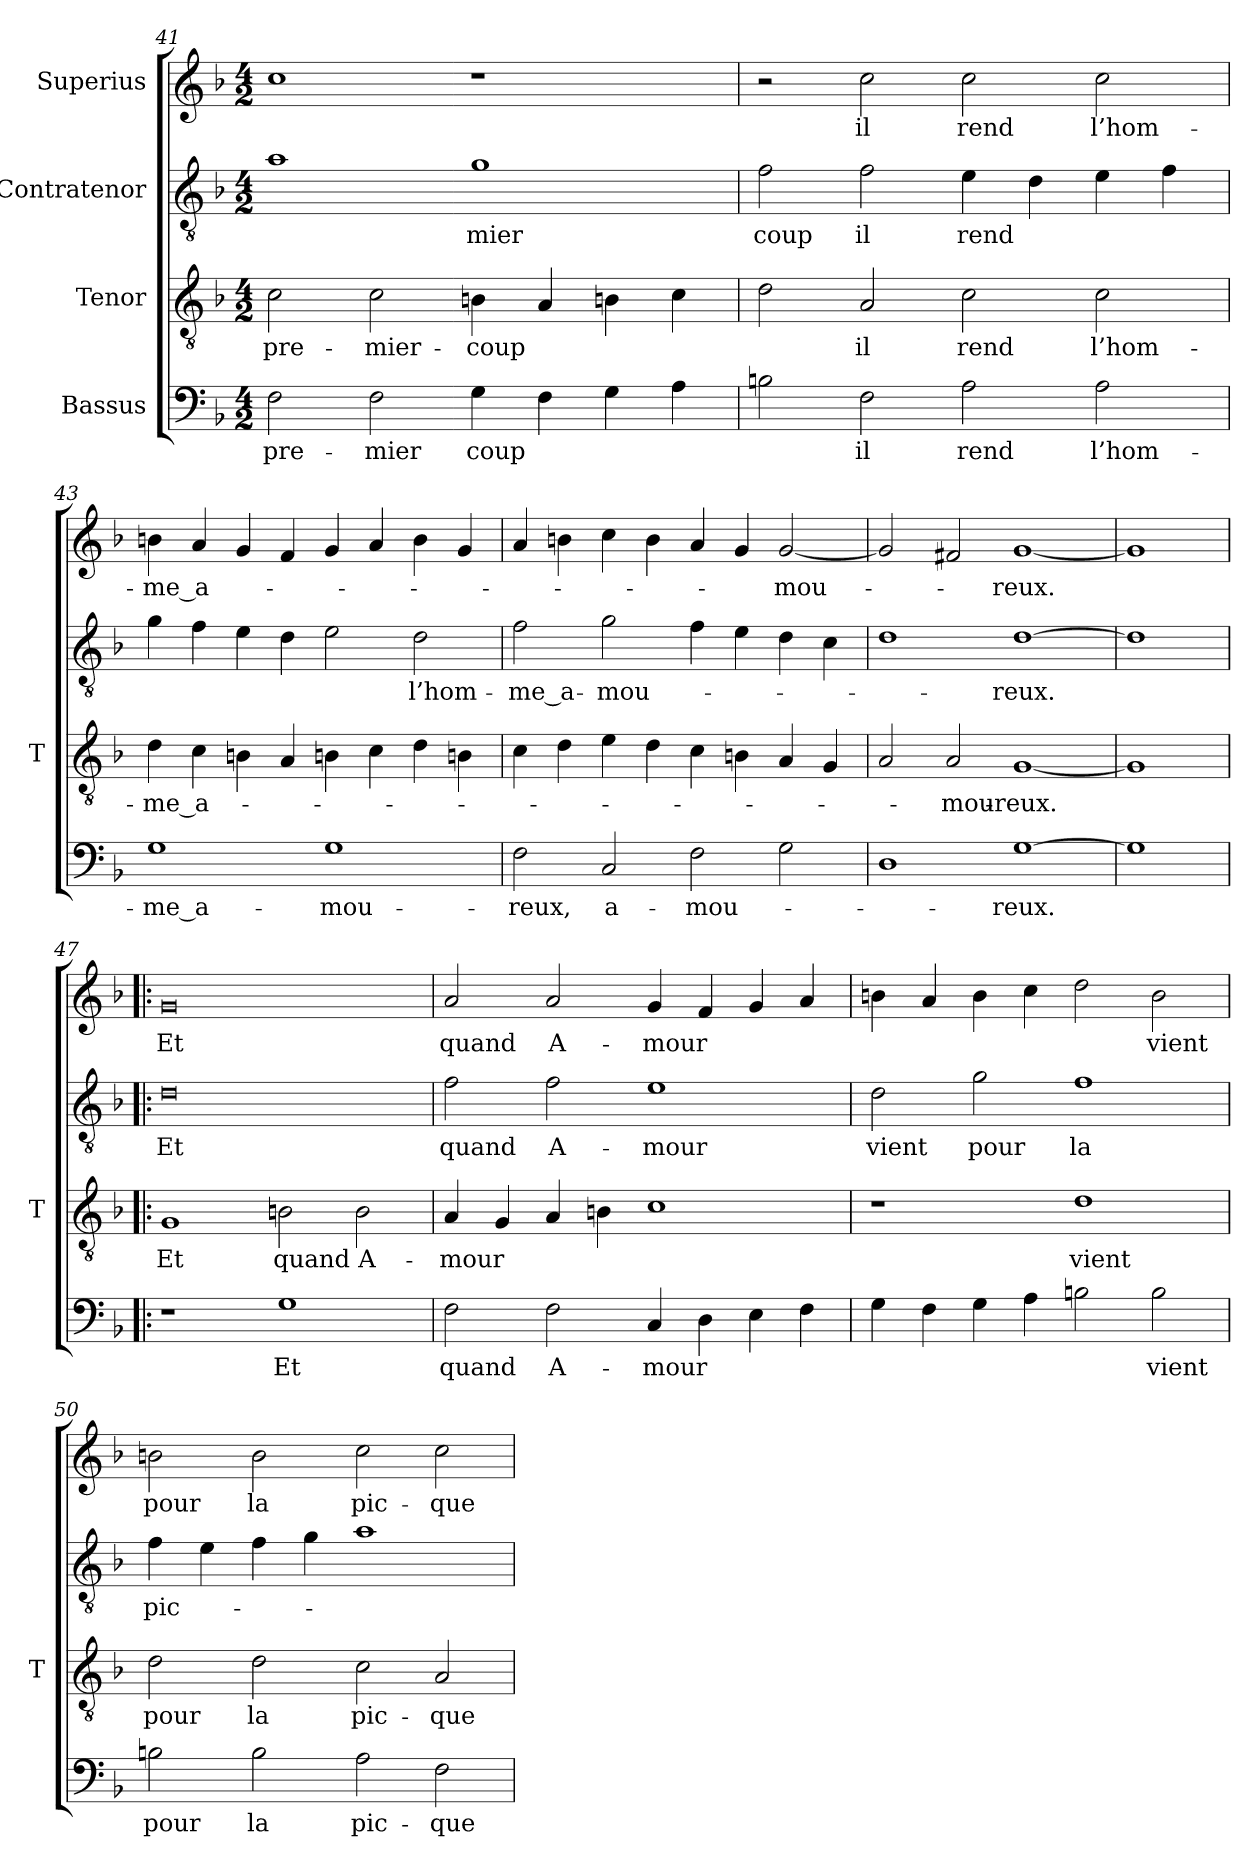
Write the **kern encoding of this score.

**kern	**text	**kern	**text	**kern	**text	**kern	**text
*part4	*part4	*part3	*part3	*part2	*part2	*part1	*part1
*staff4	*staff4	*staff3	*staff3	*staff2	*staff2	*staff1	*staff1
*I"Bassus	*	*I"Tenor	*	*I"Contratenor	*	*I"Superius	*
*	*	*I'T	*	*	*	*	*
*clefF4	*	*clefGv2	*	*clefGv2	*	*clefG2	*
*k[b-]	*	*k[b-]	*	*k[b-]	*	*k[b-]	*
*M4/2	*	*M4/2	*	*M4/2	*	*M4/2	*
=41	=41	=41	=41	=41	=41	=41	=41
2F	pre-	2c	pre-	1a	.	1cc	.
2F	-mier	2c	mier-	.	.	.	.
4G	-coup	4Bn	-coup	1g	-mier	1r	.
4F	.	4A	.	.	.	.	.
4G	.	4Bn	.	.	.	.	.
4A	.	4c	.	.	.	.	.
=42	=42	=42	=42	=42	=42	=42	=42
2Bn	.	2d	.	2f	-coup	2r	.
2F	-il	2A	-il	2f	-il	2cc	-il
2A	-rend	2c	-rend	4e	-rend	2cc	-rend
.	.	.	.	4d	.	.	.
2A	l’hom-	2c	l’hom-	4e	.	2cc	l’hom-
.	.	.	.	4f	.	.	.
=43	=43	=43	=43	=43	=43	=43	=43
1G	me_a-	4d	me_a-	4g	.	4b	me_a-
.	.	4c	.	4f	.	4a	.
.	.	4Bn	.	4e	.	4g	.
.	.	4A	.	4d	.	4f	.
1G	mou-	4Bn	.	2e	.	4g	.
.	.	4c	.	.	.	4a	.
.	.	4d	.	2d	l’hom-	4b	.
.	.	4Bn	.	.	.	4g	.
=44	=44	=44	=44	=44	=44	=44	=44
2F	-reux,	4c	.	2f	me_a-	4a	.
.	.	4d	.	.	.	4b	.
2C	a-	4e	.	2g	mou-	4cc	.
.	.	4d	.	.	.	4b	.
2F	mou-	4c	.	4f	.	4a	.
.	.	4Bn	.	4e	.	4g	.
2G	.	4A	.	4d	.	[2g	mou-
.	.	4G	.	4c	.	.	.
=45	=45	=45	=45	=45	=45	=45	=45
1D	.	2A	.	1d	.	2g]	.
.	.	2A	mou-	.	.	2f#X	.
[1G	-reux.	[1G	-reux.	[1d	-reux.	[1g	-reux.
=46	=46	=46	=46	=46	=46	=46	=46
1G]	.	1G]	.	1d]	.	1g]	.
=47!|:	=47!|:	=47!|:	=47!|:	=47!|:	=47!|:	=47!|:	=47!|:
1r	.	1G	-Et	0d	-Et	0g	-Et
1G	-Et	2Bn	-quand	.	.	.	.
.	.	2B	A-	.	.	.	.
=48	=48	=48	=48	=48	=48	=48	=48
2F	-quand	4A	-mour	2f	-quand	2a	-quand
.	.	4G	.	.	.	.	.
2F	A-	4A	.	2f	A-	2a	A-
.	.	4Bn	.	.	.	.	.
4C	-mour	1c	.	1e	-mour	4g	-mour
4D	.	.	.	.	.	4f	.
4E	.	.	.	.	.	4g	.
4F	.	.	.	.	.	4a	.
=49	=49	=49	=49	=49	=49	=49	=49
4G	.	1r	.	2d	-vient	4b	.
4F	.	.	.	.	.	4a	.
4G	.	.	.	2g	-pour	4b	.
4A	.	.	.	.	.	4cc	.
2Bn	.	1d	-vient	1f	-la	2dd	.
2B	-vient	.	.	.	.	2b	-vient
=50	=50	=50	=50	=50	=50	=50	=50
2Bn	-pour	2d	-pour	4f	pic-	2b	-pour
.	.	.	.	4e	.	.	.
2B	-la	2d	-la	4f	.	2b	-la
.	.	.	.	4g	.	.	.
2A	pic-	2c	pic-	1a	.	2cc	pic-
2F	-que	2A	-que	.	.	2cc	-que
=	=	=	=	=	=	=	=
*-	*-	*-	*-	*-	*-	*-	*-
